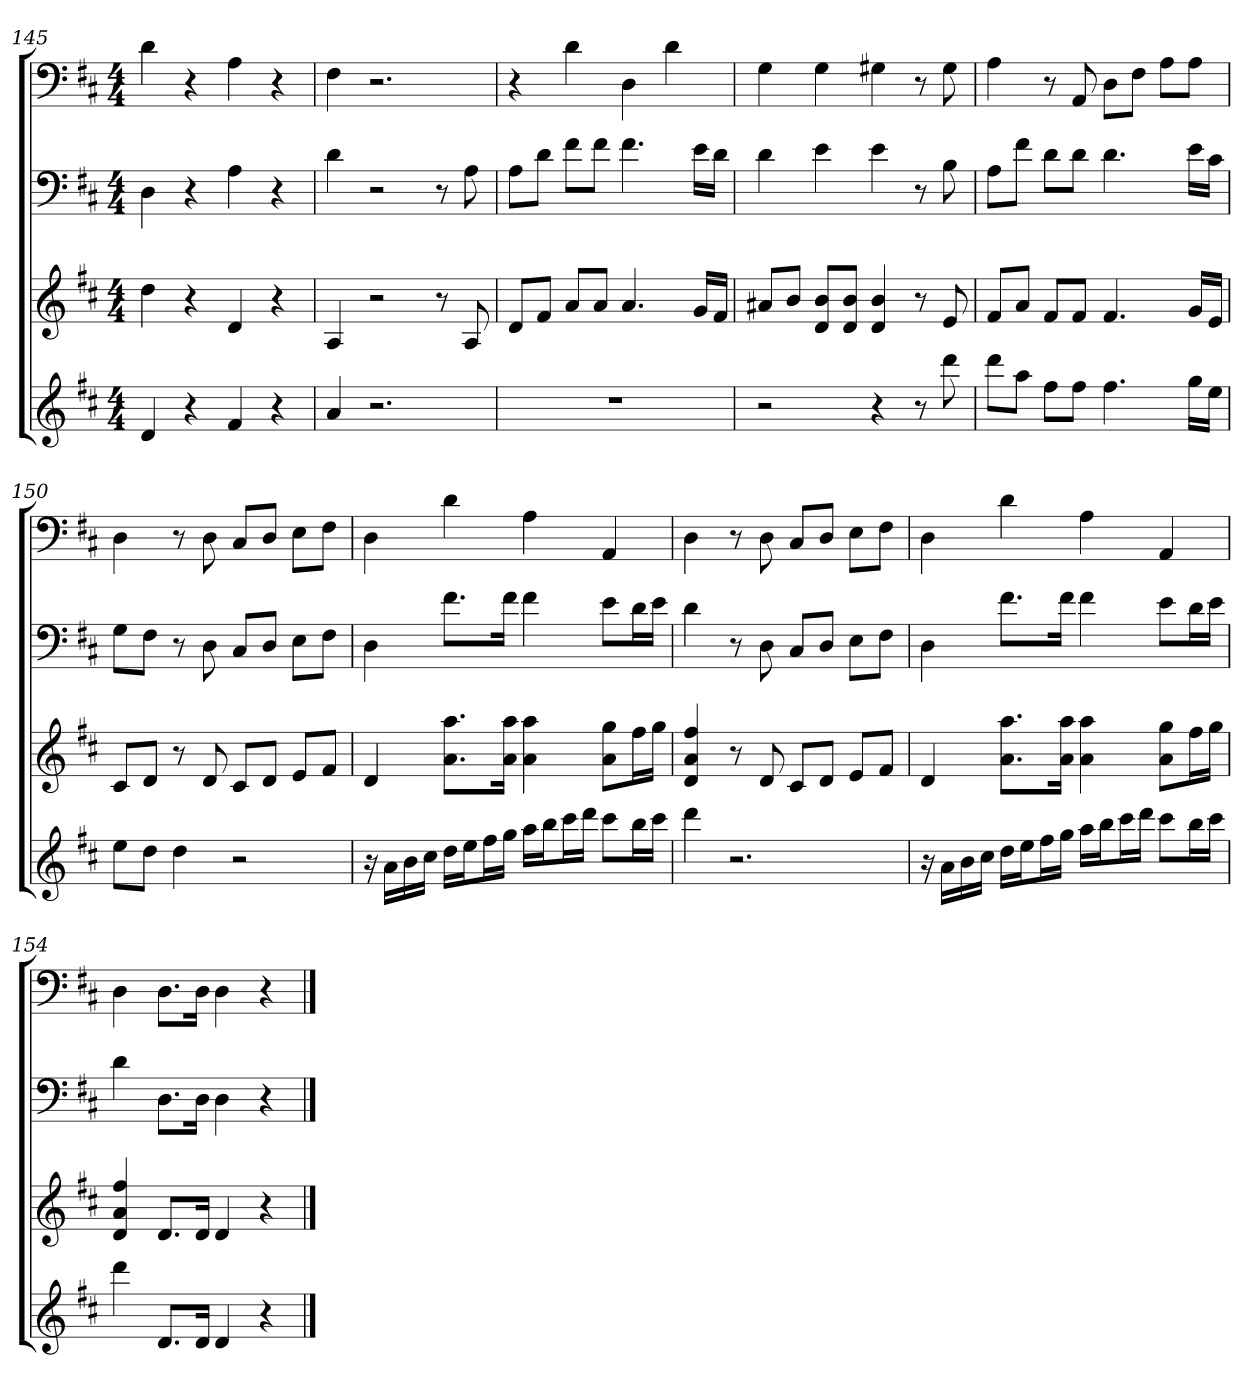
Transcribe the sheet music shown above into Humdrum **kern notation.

**kern	**kern	**kern	**kern
*part4	*part3	*part2	*part1
*staff4	*staff3	*staff2	*staff1
*k[f#c#]	*k[f#c#]	*k[f#c#]	*k[f#c#]
*D:	*D:	*D:	*D:
*M4/4	*M4/4	*M4/4	*M4/4
=145	=145	=145	=145
4d	4dd	4D	4d
4r	4r	4r	4r
4f#	4d	4A	4A
4r	4r	4r	4r
=146	=146	=146	=146
4a	4A	4d	4F#
2.r	2r	2r	2.r
.	8r	8r	.
.	8A	8A	.
=147	=147	=147	=147
1r	8dL	8AL	4r
.	8f#J	8dJ	.
.	8aL	8f#L	4d
.	8aJ	8f#J	.
.	4.a	4.f#	4D
.	.	.	4d
.	16gLL	16eLL	.
.	16f#JJ	16dJJ	.
=148	=148	=148	=148
2r	8a#XL	4d	4G
.	8bJ	.	.
.	8d 8bL	4e	4G
.	8d 8bJ	.	.
4r	4d 4b	4e	4G#X
8r	8r	8r	8r
8ddd	8e	8B	8G#
=149	=149	=149	=149
8dddL	8f#L	8AL	4A
8aaJ	8aJ	8f#J	.
8ff#L	8f#L	8dL	8r
8ff#J	8f#J	8dJ	8AA
4.ff#	4.f#	4.d	8DL
.	.	.	8F#J
.	.	.	8AL
16ggLL	16gLL	16eLL	8AJ
16eeJJ	16eJJ	16c#JJ	.
=150	=150	=150	=150
8eeL	8c#L	8GL	4D
8ddJ	8dJ	8F#J	.
4dd	8r	8r	8r
.	8d	8D	8D
2r	8c#L	8C#L	8C#L
.	8dJ	8DJ	8DJ
.	8eL	8EL	8EL
.	8f#J	8F#J	8F#J
=151	=151	=151	=151
16r	4d	4D	4D
16aLL	.	.	.
16b	.	.	.
16cc#JJ	.	.	.
16ddLL	8.a 8.aaL	8.f#L	4d
16eeJ	.	.	.
16ff#L	.	.	.
16ggJJ	16a 16aaJk	16f#Jk	.
16aaLL	4a 4aa	4f#	4A
16bbJ	.	.	.
16ccc#L	.	.	.
16dddJJ	.	.	.
8ccc#L	8a 8ggL	8eL	4AA
16bbL	16ff#L	16dL	.
16ccc#JJ	16ggJJ	16eJJ	.
=152	=152	=152	=152
4ddd	4d 4a 4ff#	4d	4D
2.r	8r	8r	8r
.	8d	8D	8D
.	8c#L	8C#L	8C#L
.	8dJ	8DJ	8DJ
.	8eL	8EL	8EL
.	8f#J	8F#J	8F#J
=153	=153	=153	=153
16r	4d	4D	4D
16aLL	.	.	.
16b	.	.	.
16cc#JJ	.	.	.
16ddLL	8.a 8.aaL	8.f#L	4d
16eeJ	.	.	.
16ff#L	.	.	.
16ggJJ	16a 16aaJk	16f#Jk	.
16aaLL	4a 4aa	4f#	4A
16bbJ	.	.	.
16ccc#L	.	.	.
16dddJJ	.	.	.
8ccc#L	8a 8ggL	8eL	4AA
16bbL	16ff#L	16dL	.
16ccc#JJ	16ggJJ	16eJJ	.
=154	=154	=154	=154
4ddd	4d 4a 4ff#	4d	4D
8.dL	8.dL	8.DL	8.DL
16dJk	16dJk	16DJk	16DJk
4d	4d	4D	4D
4r	4r	4r	4r
==	==	==	==
*-	*-	*-	*-
